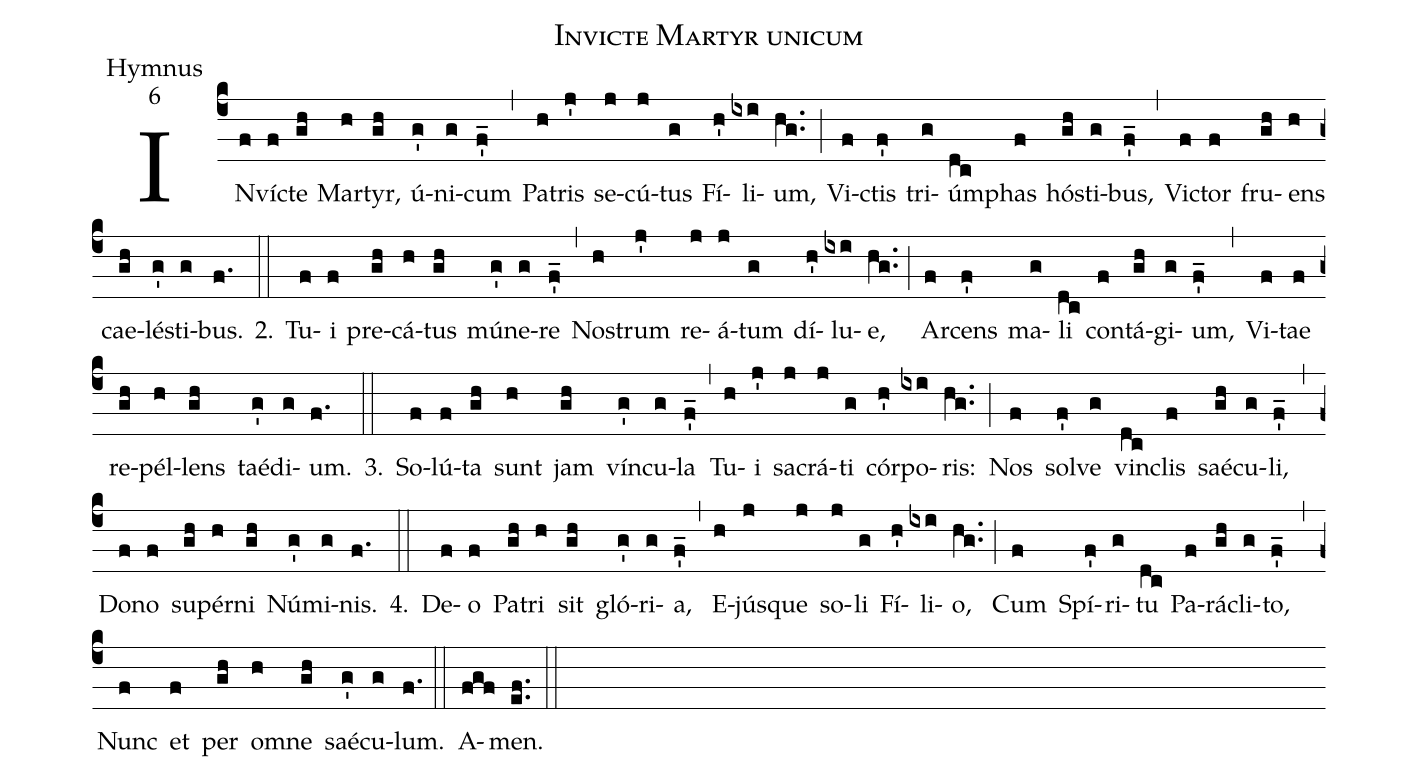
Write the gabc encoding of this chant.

name:Invicte Martyr unicum;
office-part:Hymnus;
mode:6;
%%
(c4) IN(f)ví(f)cte(gh) Mar(h)tyr,(gh) ú(g')ni(g)cum(f'_) (,) Pa(h)tris(j') se(j)cú(j)tus(g) Fí(h')li(ixi)um,(hg..) (;) Vi(f)ctis(f') tri(g)úm(dc)phas(f) hó(gh)sti(g)bus,(f'_) (,) Vi(f)ctor(f) fru(gh)ens(h) cae(gh)lé(g')sti(g)bus.(f.) 2.(::) Tu(f)i(f) pre(gh)cá(h)tus(gh) mú(g')ne(g)re(f'_) (,) No(h)strum(j') re(j)á(j)tum(g) dí(h')lu(ixi)e,(hg..) (;) Ar(f)cens(f') ma(g)li(dc) con(f)tá(gh)gi(g)um,(f'_) (,) Vi(f)tae(f) re(gh)pél(h)lens(gh) taé(g')di(g)um.(f.) 3.(::) So(f)lú(f)ta(gh) sunt(h) jam(gh) vín(g')cu(g)la(f'_) (,) Tu(h)i(j') sa(j)crá(j)ti(g) cór(h')po(ixi)ris:(hg..) (;) Nos(f) sol(f')ve(g) vin(dc)clis(f) saé(gh)cu(g)li,(f'_) (,) Do(f)no(f) su(gh)pér(h)ni(gh) Nú(g')mi(g)nis.(f.) 4.(::) De(f)o(f) Pa(gh)tri(h) sit(gh) gló(g')ri(g)a,(f'_) (,) E(h)jú(j)sque(j) so(j)li(g) Fí(h')li(ixi)o,(hg..) (;) Cum(f) Spí(f')ri(g)tu(dc) Pa(f)rá(gh)cli(g)to,(f'_) (,) Nunc(f) et(f) per(gh) o(h)mne(gh) saé(g')cu(g)lum.(f.) (::) A(fgf)men.(ef..) (::)
